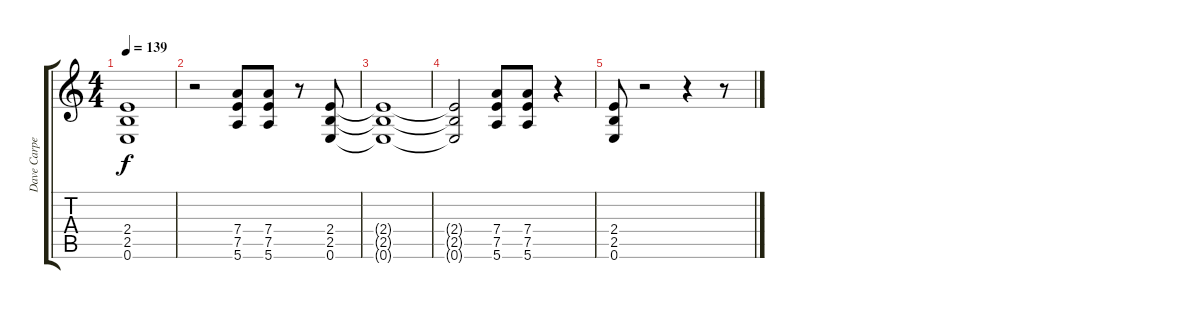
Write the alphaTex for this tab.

\track ("Dave Carpenter" "Dave Carpe") {instrument overdrivenguitar}
\staff {score tabs}
\tuning (E4 B3 G3 D3 A2 E2) {hide}
\ts (4 4)
\tempo 139
\clef g2
\ks c
(2.4{t} 2.5{t} 0.6{t}).1{dy f} |
r.2 (7.4 7.5 5.6).8 (7.4 7.5 5.6).8 r.8 (2.4 2.5 0.6).8 |
(2.4{t} 2.5{t} 0.6{t}).1 |
(2.4{t} 2.5{t} 0.6{t}).2 (7.4 7.5 5.6).8 (7.4 7.5 5.6).8 r.4 |
(2.4 2.5 0.6).8 r.2 r.4 r.8
